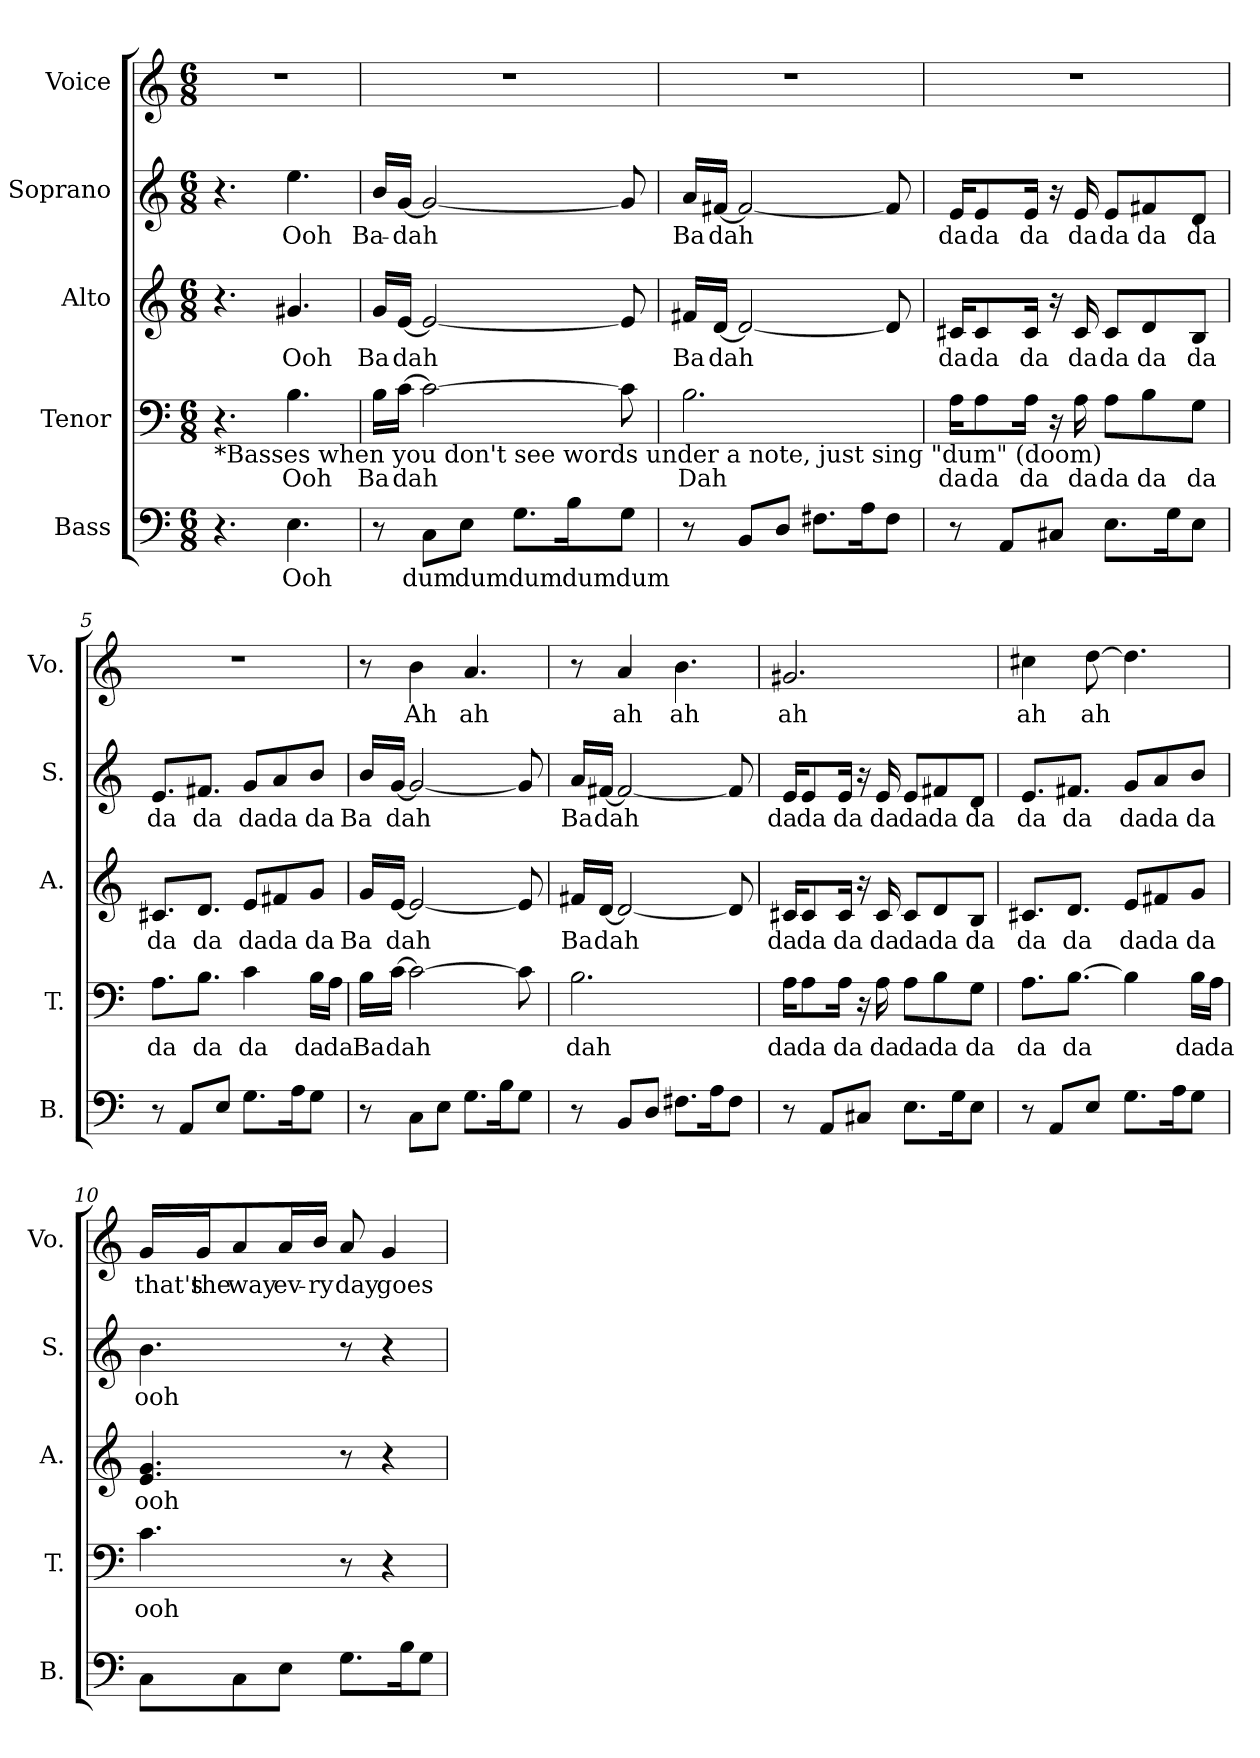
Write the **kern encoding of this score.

**kern	**text	**kern	**text	**kern	**text	**kern	**text	**kern	**text
*part5	*part5	*part4	*part4	*part3	*part3	*part2	*part2	*part1	*part1
*staff5	*staff5	*staff4	*staff4	*staff3	*staff3	*staff2	*staff2	*staff1	*staff1
*I"Bass	*	*I"Tenor	*	*I"Alto	*	*I"Soprano	*	*I"Voice	*
*I'B.	*	*I'T.	*	*I'A.	*	*I'S.	*	*I'Vo.	*
*clefF4	*	*clefF4	*	*clefG2	*	*clefG2	*	*clefG2	*
*k[]	*	*k[]	*	*k[]	*	*k[]	*	*k[]	*
*M6/8	*	*M6/8	*	*M6/8	*	*M6/8	*	*M6/8	*
=1	=1	=1	=1	=1	=1	=1	=1	=1	=1
!	!	!LO:TX:b:t=*Basses when you don't see words under a note, just sing "dum" (doom)	!	!	!	!	!	!	!
4.r	.	4.r	.	4.r	.	4.r	.	2.r	.
4.E\	Ooh	4.B\	Ooh	4.g#X/	Ooh	4.ee\	Ooh	.	.
=2	=2	=2	=2	=2	=2	=2	=2	=2	=2
8r	.	16B\LL	Ba	16g/LL	Ba	16b/LL	Ba-	2.r	.
.	.	[16c\JJ	dah	[16e/JJ	dah	[16g/JJ	-dah	.	.
8C\L	dum	2c\_	.	2e/_	.	2g/_	.	.	.
8E\J	dum	.	.	.	.	.	.	.	.
8.G\L	dum	.	.	.	.	.	.	.	.
16B\K	dum	.	.	.	.	.	.	.	.
8G\J	dum	8c\]	.	8e/]	.	8g/]	.	.	.
=3	=3	=3	=3	=3	=3	=3	=3	=3	=3
8r	.	2.B\	Dah	16f#X/LL	Ba	16a/LL	Ba	2.r	.
.	.	.	.	[16d/JJ	dah	[16f#X/JJ	dah	.	.
8BB/L	.	.	.	2d/_	.	2f#/_	.	.	.
8D/J	.	.	.	.	.	.	.	.	.
8.F#X\L	.	.	.	.	.	.	.	.	.
16A\K	.	.	.	.	.	.	.	.	.
8F#\J	.	.	.	8d/]	.	8f#/]	.	.	.
!!LO:LB:g=z
=4	=4	=4	=4	=4	=4	=4	=4	=4	=4
8r	.	16A\KL	da	16c#X/KL	da	16e/KL	da	2.r	.
.	.	8A\	da	8c#/	da	8e/	da	.	.
8AA/L	.	.	.	.	.	.	.	.	.
.	.	16A\Jk	da	16c#/Jk	da	16e/Jk	da	.	.
8C#X/J	.	16r	.	16r	.	16r	.	.	.
.	.	16A\	da	16c#/	da	16e/	da	.	.
8.E\L	.	8A\L	da	8c#/L	da	8e/L	da	.	.
.	.	8B\	da	8d/	da	8f#X/	da	.	.
16G\K	.	.	.	.	.	.	.	.	.
8E\J	.	8G\J	da	8B/J	da	8d/J	da	.	.
=5	=5	=5	=5	=5	=5	=5	=5	=5	=5
8r	.	8.A\L	da	8.c#X/L	da	8.e/L	da	2.r	.
8AA/L	.	.	.	.	.	.	.	.	.
.	.	8.B\J	da	8.d/J	da	8.f#X/J	da	.	.
8E/J	.	.	.	.	.	.	.	.	.
8.G\L	.	4c\	da	8e/L	da	8g/L	da	.	.
.	.	.	.	8f#X/	da	8a/	da	.	.
16A\K	.	.	.	.	.	.	.	.	.
8G\J	.	16B\LL	da	8g/J	da	8b/J	da	.	.
.	.	16A\JJ	da	.	.	.	.	.	.
=6	=6	=6	=6	=6	=6	=6	=6	=6	=6
8r	.	16B\LL	Ba	16g/LL	Ba	16b/LL	Ba	8r	.
.	.	[16c\JJ	dah	[16e/JJ	dah	[16g/JJ	dah	.	.
8C\L	.	2c\_	.	2e/_	.	2g/_	.	4b\	Ah
8E\J	.	.	.	.	.	.	.	.	.
8.G\L	.	.	.	.	.	.	.	4.a/	ah
16B\K	.	.	.	.	.	.	.	.	.
8G\J	.	8c\]	.	8e/]	.	8g/]	.	.	.
!!LO:PB:g=z
=7	=7	=7	=7	=7	=7	=7	=7	=7	=7
8r	.	2.B\	dah	16f#X/LL	Ba	16a/LL	Ba	8r	.
.	.	.	.	[16d/JJ	dah	[16f#X/JJ	dah	.	.
8BB/L	.	.	.	2d/_	.	2f#/_	.	4a/	ah
8D/J	.	.	.	.	.	.	.	.	.
8.F#X\L	.	.	.	.	.	.	.	4.b\	ah
16A\K	.	.	.	.	.	.	.	.	.
8F#\J	.	.	.	8d/]	.	8f#/]	.	.	.
=8	=8	=8	=8	=8	=8	=8	=8	=8	=8
8r	.	16A\KL	da	16c#X/KL	da	16e/KL	da	2.g#X/	ah
.	.	8A\	da	8c#/	da	8e/	da	.	.
8AA/L	.	.	.	.	.	.	.	.	.
.	.	16A\Jk	da	16c#/Jk	da	16e/Jk	da	.	.
8C#X/J	.	16r	.	16r	.	16r	.	.	.
.	.	16A\	da	16c#/	da	16e/	da	.	.
8.E\L	.	8A\L	da	8c#/L	da	8e/L	da	.	.
.	.	8B\	da	8d/	da	8f#X/	da	.	.
16G\K	.	.	.	.	.	.	.	.	.
8E\J	.	8G\J	da	8B/J	da	8d/J	da	.	.
=9	=9	=9	=9	=9	=9	=9	=9	=9	=9
8r	.	8.A\L	da	8.c#X/L	da	8.e/L	da	4cc#X\	ah
8AA/L	.	.	.	.	.	.	.	.	.
.	.	[8.B\J	da	8.d/J	da	8.f#X/J	da	.	.
8E/J	.	.	.	.	.	.	.	[8dd\	ah
8.G\L	.	4B\]	.	8e/L	da	8g/L	da	4.dd\]	.
.	.	.	.	8f#X/	da	8a/	da	.	.
16A\K	.	.	.	.	.	.	.	.	.
8G\J	.	16B\LL	da	8g/J	da	8b/J	da	.	.
.	.	16A\JJ	da	.	.	.	.	.	.
!!LO:LB:g=z
=10	=10	=10	=10	=10	=10	=10	=10	=10	=10
8C\L	.	4.c\	ooh	4.e/ 4.g/	ooh	4.b\	ooh	16g/LL	that's
.	.	.	.	.	.	.	.	16g/J	the
8C\	.	.	.	.	.	.	.	8a/	way
8E\J	.	.	.	.	.	.	.	16a/L	ev-
.	.	.	.	.	.	.	.	16b/JJ	-ry
8.G\L	.	8r	.	8r	.	8r	.	8a/	day
.	.	4r	.	4r	.	4r	.	4g/	goes
16B\K	.	.	.	.	.	.	.	.	.
8G\J	.	.	.	.	.	.	.	.	.
=	=	=	=	=	=	=	=	=	=
*-	*-	*-	*-	*-	*-	*-	*-	*-	*-
